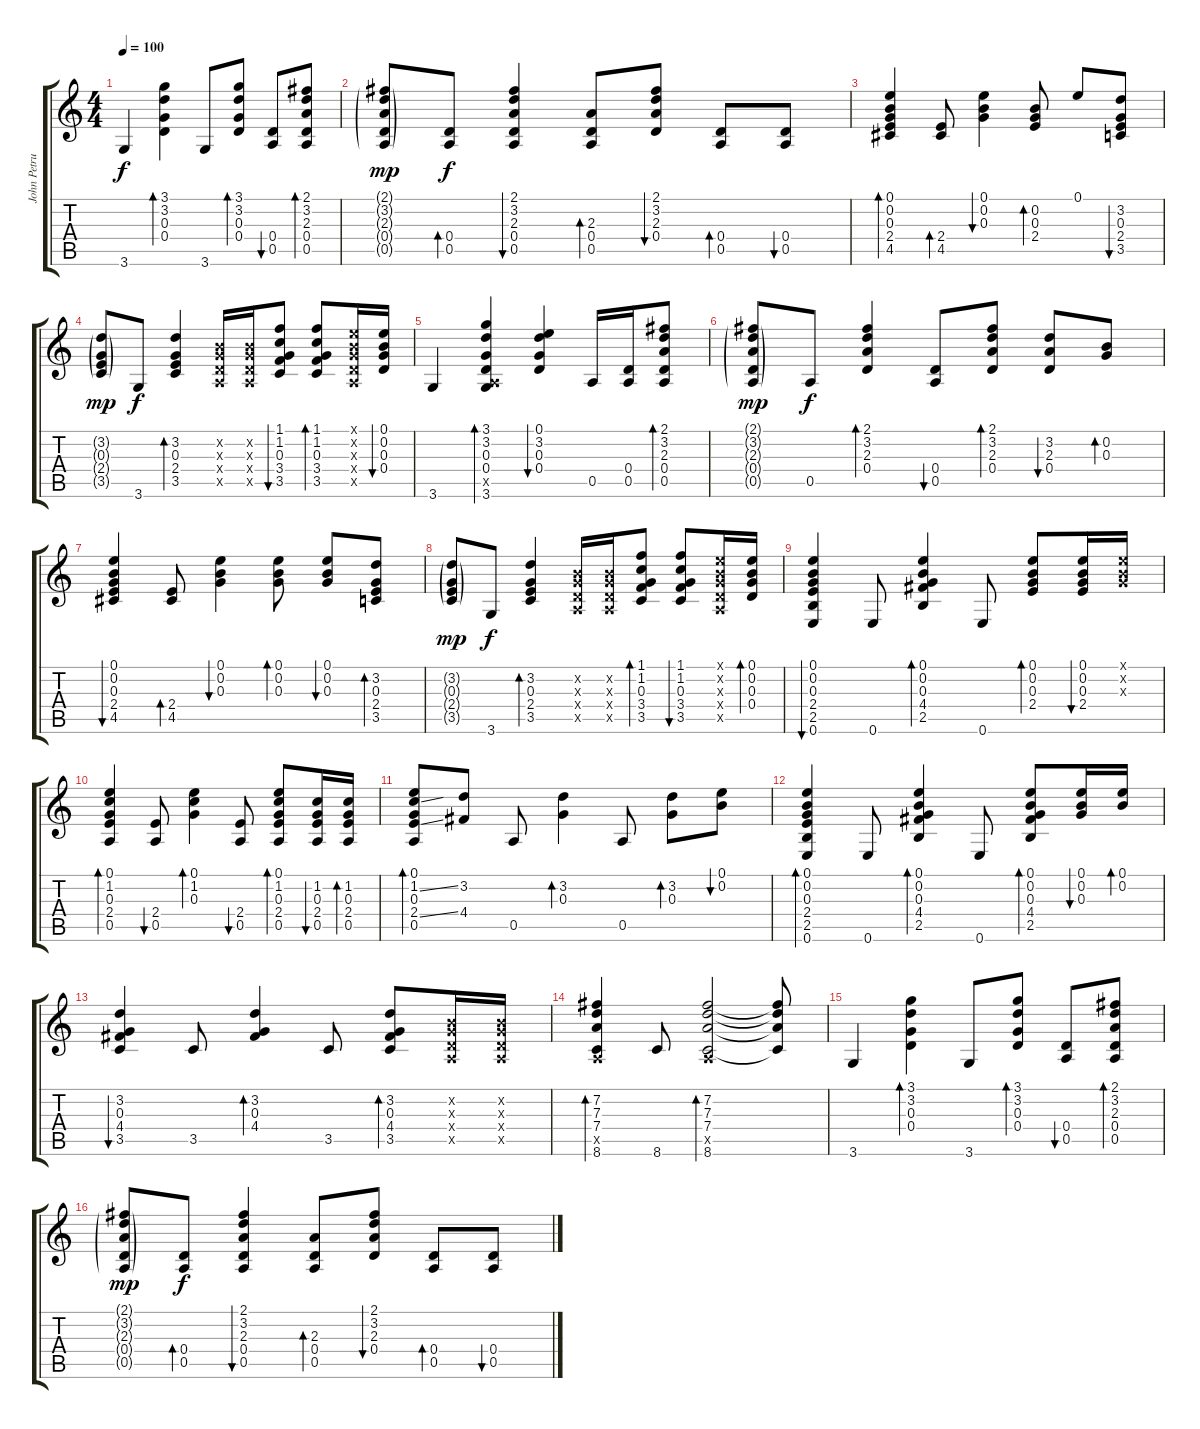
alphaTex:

\track ("John Petrucci Rythm" "John Petru") {instrument acousticguitarsteel}
\staff {score tabs}
\tuning (E4 B3 G3 D3 A2 E2) {hide}
\ts (4 4)
\tempo 100
\clef g2
\ks c
3.6.4{dy f instrument acousticguitarsteel} (3.1 3.2 0.3 0.4).4{bd 60} 3.6.8 (3.1 3.2 0.3 0.4).8{bd 60} (0.4 0.5).8{bu 60} (2.1 3.2 2.3 0.4 0.5).8{bd 60} |
(2.1{g} 3.2{g} 2.3{g} 0.4{g} 0.5{g}).8{dy mp} (0.4 0.5).8{bd 60 dy f} (2.1 3.2 2.3 0.4 0.5).4{bu 60} (2.3 0.4 0.5).8{bd 60} (2.1 3.2 2.3 0.4).8{bu 60} (0.4 0.5).8{bd 60} (0.4 0.5).8{bu 60} |
(0.1 0.2 0.3 2.4 4.5).4{bd 60} (2.4 4.5).8{bd 60} (0.1 0.2 0.3).4{bu 60} (0.2 0.3 2.4).8{bd 60} 0.1.8 (3.2 0.3 2.4 3.5).8{bu 60} |
(3.2{g} 0.3{g} 2.4{g} 3.5{g}).8{dy mp} 3.6.8{dy f} (3.2 0.3 2.4 3.5).4{bd 60} (0.2{x} 0.3{x} 0.4{x} 0.5{x}).16 (0.2{x} 0.3{x} 0.4{x} 0.5{x}).16 (1.1 1.2 0.3 3.4 3.5).8{bu 60} (1.1 1.2 0.3 3.4 3.5).8{bd 60} (0.1{x} 0.2{x} 0.3{x} 0.4{x} 0.5{x}).16 (0.1 0.2 0.3 0.4).16{bu 60} |
3.6.4 (3.1 3.2 0.3 0.4 0.5{x} 3.6).4{bd 60} (0.1 3.2 0.3 0.4).4{bu 60} 0.5.16 (0.4 0.5).16 (2.1 3.2 2.3 0.4 0.5).8{bd 60} |
(2.1{g} 3.2{g} 2.3{g} 0.4{g} 0.5{g}).8{dy mp} 0.5.8{dy f} (2.1 3.2 2.3 0.4).4{bd 60} (0.4 0.5).8{bu 60} (2.1 3.2 2.3 0.4).8{bd 60} (3.2 2.3 0.4).8{bu 60} (0.2 0.3).8{bd 60} |
(0.1 0.2 0.3 2.4 4.5).4{bu 60} (2.4 4.5).8{bd 60} (0.1 0.2 0.3).4{bu 60} (0.1 0.2 0.3).8{bd 60} (0.1 0.2 0.3).8{bu 60} (3.2 0.3 2.4 3.5).8{bd 60} |
(3.2{g} 0.3{g} 2.4{g} 3.5{g}).8{dy mp} 3.6.8{dy f} (3.2 0.3 2.4 3.5).4{bd 60} (0.2{x} 0.3{x} 0.4{x} 0.5{x}).16 (0.2{x} 0.3{x} 0.4{x} 0.5{x}).16 (1.1 1.2 0.3 3.4 3.5).8{bd 60} (1.1 1.2 0.3 3.4 3.5).8{bu 60} (0.1{x} 0.2{x} 0.3{x} 0.4{x} 0.5{x}).16 (0.1 0.2 0.3 0.4).16{bd 60} |
(0.1 0.2 0.3 2.4 2.5 0.6).4{bu 60} 0.6.8 (0.1 0.2 0.3 4.4 2.5).4{bd 60} 0.6.8 (0.1 0.2 0.3 2.4).8{bd 60} (0.1 0.2 0.3 2.4).16{bu 60} (0.1{x} 0.2{x} 0.3{x}).16 |
(0.1 1.2 0.3 2.4 0.5).4{bd 60} (2.4 0.5).8{bu 60} (0.1 1.2 0.3).4{bd 60} (2.4 0.5).8{bu 60} (0.1 1.2 0.3 2.4 0.5).8{bd 60} (1.2 0.3 2.4 0.5).16{bu 60} (1.2 0.3 2.4 0.5).16{bd 60} |
(0.1 1.2{ss} 0.3 2.4{ss} 0.5).8{bd 60} (3.2 4.4).8 0.5.8 (3.2 0.3).4{bd 60} 0.5.8 (3.2 0.3).8{bd 60} (0.1 0.2).8{bu 60} |
(0.1 0.2 0.3 2.4 2.5 0.6).4{bd 60} 0.6.8 (0.1 0.2 0.3 4.4 2.5).4{bd 60} 0.6.8 (0.1 0.2 0.3 4.4 2.5).8{bd 60} (0.1 0.2 0.3).16{bu 60} (0.1 0.2).16{bd 60} |
(3.2 0.3 4.4 3.5).4{bu 60} 3.5.8 (3.2 0.3 4.4).4{bd 60} 3.5.8 (3.2 0.3 4.4 3.5).8{bd 60} (0.2{x} 0.3{x} 0.4{x} 0.5{x}).16 (0.2{x} 0.3{x} 0.4{x} 0.5{x}).16 |
(7.2 7.3 7.4 0.5{x} 8.6).4{bd 60} 8.6.8 (7.2 7.3 7.4 0.5{x} 8.6).2{bd 480} (7.2{t} 7.3{t} 7.4{t} 8.6{t}).8 |
3.6.4 (3.1 3.2 0.3 0.4).4{bd 60} 3.6.8 (3.1 3.2 0.3 0.4).8{bd 60} (0.4 0.5).8{bu 60} (2.1 3.2 2.3 0.4 0.5).8{bd 60} |
(2.1{g} 3.2{g} 2.3{g} 0.4{g} 0.5{g}).8{dy mp} (0.4 0.5).8{bd 60 dy f} (2.1 3.2 2.3 0.4 0.5).4{bu 60} (2.3 0.4 0.5).8{bd 60} (2.1 3.2 2.3 0.4).8{bu 60} (0.4 0.5).8{bd 60} (0.4 0.5).8{bu 60}
